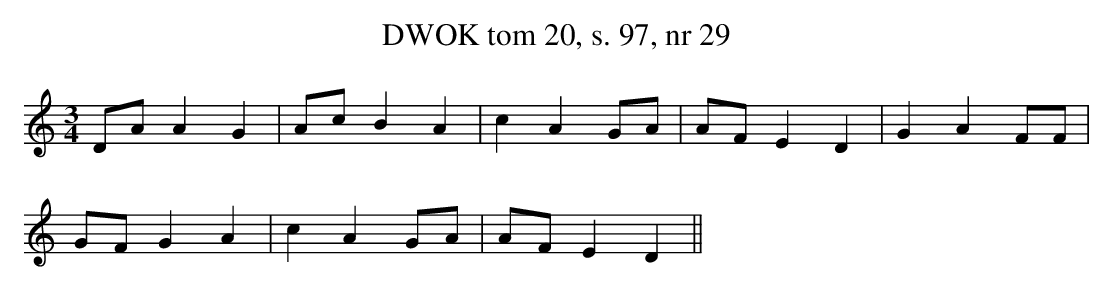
X:1
T: DWOK tom 20, s. 97, nr 29
L:1/8
M:3/4
K:C
DAA2G2|AcB2A2|c2A2GA|AFE2D2|G2A2FF|
GFG2A2|c2A2GA|AFE2D2||
